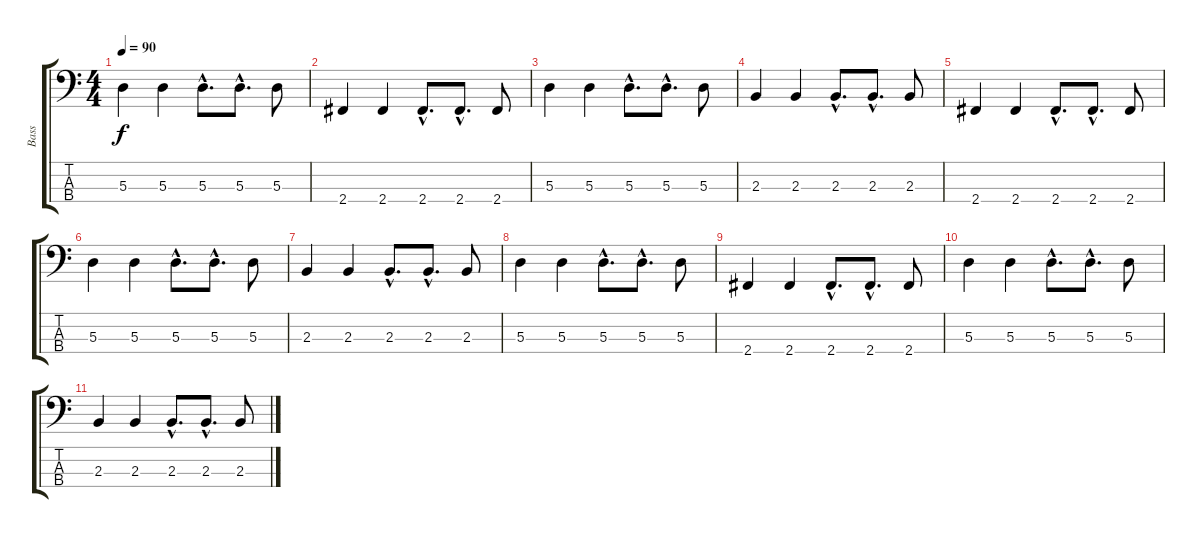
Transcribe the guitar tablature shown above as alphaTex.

\track ("Bass" "Bass") {instrument electricbassfinger}
\staff {score tabs}
\tuning (G2 D2 A1 E1) {hide}
\ts (4 4)
\tempo 90
\clef f4
\ks c
5.3.4{dy f} 5.3.4 5.3{hac}.8{d} 5.3{hac}.8{d} 5.3.8 |
2.4.4 2.4.4 2.4{hac}.8{d} 2.4{hac}.8{d} 2.4.8 |
5.3.4 5.3.4 5.3{hac}.8{d} 5.3{hac}.8{d} 5.3.8 |
2.3.4 2.3.4 2.3{hac}.8{d} 2.3{hac}.8{d} 2.3.8 |
2.4.4 2.4.4 2.4{hac}.8{d} 2.4{hac}.8{d} 2.4.8 |
5.3.4 5.3.4 5.3{hac}.8{d} 5.3{hac}.8{d} 5.3.8 |
2.3.4 2.3.4 2.3{hac}.8{d} 2.3{hac}.8{d} 2.3.8 |
5.3.4 5.3.4 5.3{hac}.8{d} 5.3{hac}.8{d} 5.3.8 |
2.4.4 2.4.4 2.4{hac}.8{d} 2.4{hac}.8{d} 2.4.8 |
5.3.4 5.3.4 5.3{hac}.8{d} 5.3{hac}.8{d} 5.3.8 |
2.3.4 2.3.4 2.3{hac}.8{d} 2.3{hac}.8{d} 2.3.8
